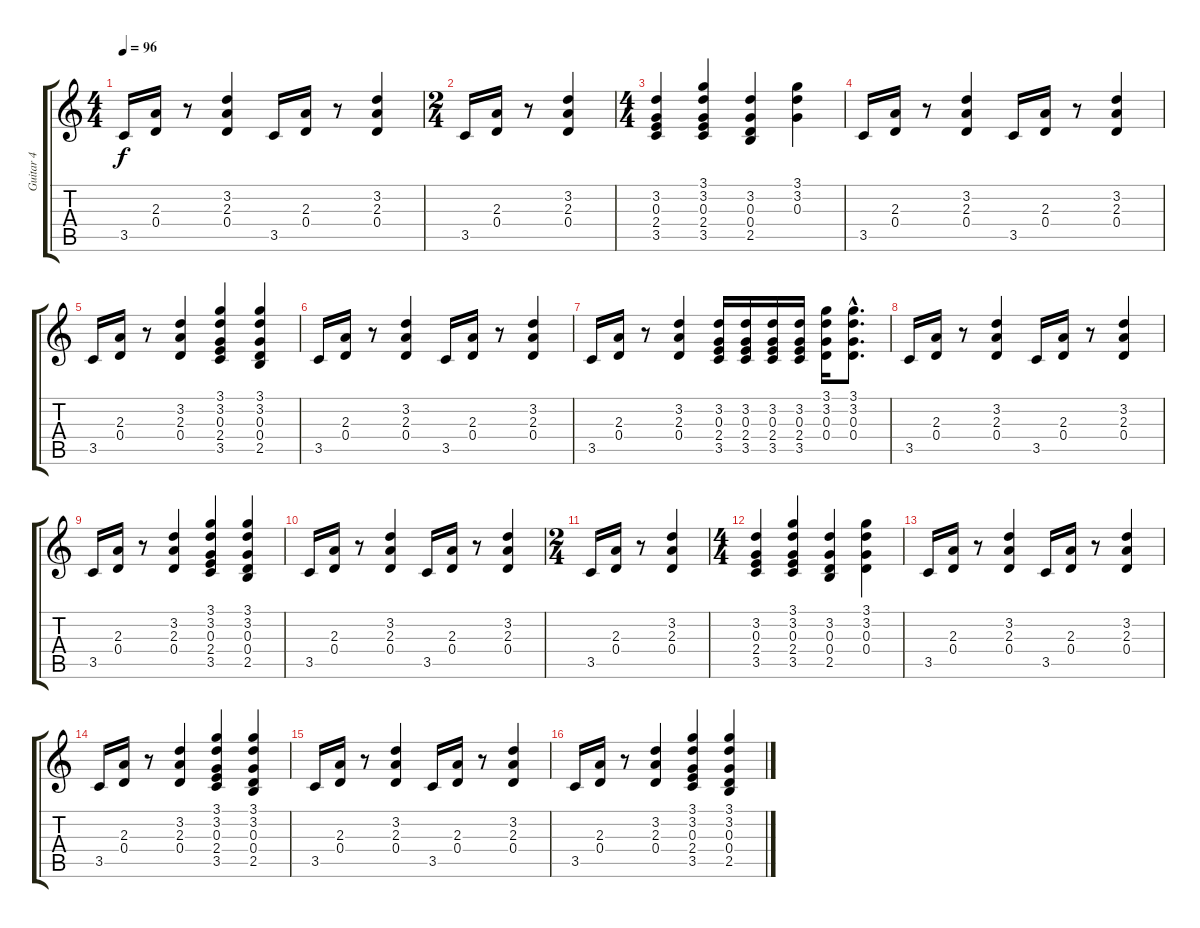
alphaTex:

\track ("Guitar 4" "Guitar 4") {instrument overdrivenguitar}
\staff {score tabs}
\tuning (E4 B3 G3 D3 A2 D2) {hide}
\ts (4 4)
\tempo 96
\clef g2
\ks c
3.5.16{dy f} (2.3 0.4).16 r.8 (3.2 2.3 0.4).4 3.5.16 (2.3 0.4).16 r.8 (3.2 2.3 0.4).4 |
\ts (2 4)
3.5.16{instrument electricguitarmuted} (2.3 0.4).16{instrument overdrivenguitar} r.8 (3.2 2.3 0.4).4 |
\ts (4 4)
(3.2 0.3 2.4 3.5).4 (3.1 3.2 0.3 2.4 3.5).4 (3.2 0.3 0.4 2.5).4 (3.1 3.2 0.3).4 |
3.5.16{instrument electricguitarmuted} (2.3 0.4).16{instrument overdrivenguitar} r.8 (3.2 2.3 0.4).4 3.5.16{instrument electricguitarmuted} (2.3 0.4).16{instrument overdrivenguitar} r.8 (3.2 2.3 0.4).4 |
3.5.16{instrument electricguitarmuted} (2.3 0.4).16{instrument overdrivenguitar} r.8 (3.2 2.3 0.4).4 (3.1 3.2 0.3 2.4 3.5).4 (3.1 3.2 0.3 0.4 2.5).4 |
3.5.16 (2.3 0.4).16 r.8 (3.2 2.3 0.4).4 3.5.16 (2.3 0.4).16 r.8 (3.2 2.3 0.4).4 |
3.5.16 (2.3 0.4).16 r.8 (3.2 2.3 0.4).4 (3.2 0.3 2.4 3.5).16 (3.2 0.3 2.4 3.5).16 (3.2 0.3 2.4 3.5).16 (3.2 0.3 2.4 3.5).16 (3.1 3.2 0.3 0.4).16 (3.1{hac} 3.2{hac} 0.3{hac} 0.4{hac}).8{d} |
3.5.16 (2.3 0.4).16 r.8 (3.2 2.3 0.4).4 3.5.16 (2.3 0.4).16 r.8 (3.2 2.3 0.4).4 |
3.5.16 (2.3 0.4).16 r.8 (3.2 2.3 0.4).4 (3.1 3.2 0.3 2.4 3.5).4 (3.1 3.2 0.3 0.4 2.5).4 |
3.5.16 (2.3 0.4).16 r.8 (3.2 2.3 0.4).4 3.5.16 (2.3 0.4).16 r.8 (3.2 2.3 0.4).4 |
\ts (2 4)
3.5.16 (2.3 0.4).16 r.8 (3.2 2.3 0.4).4 |
\ts (4 4)
(3.2 0.3 2.4 3.5).4 (3.1 3.2 0.3 2.4 3.5).4 (3.2 0.3 0.4 2.5).4 (3.1 3.2 0.3 0.4).4 |
3.5.16 (2.3 0.4).16 r.8 (3.2 2.3 0.4).4 3.5.16 (2.3 0.4).16 r.8 (3.2 2.3 0.4).4 |
3.5.16 (2.3 0.4).16 r.8 (3.2 2.3 0.4).4 (3.1 3.2 0.3 2.4 3.5).4 (3.1 3.2 0.3 0.4 2.5).4 |
3.5.16 (2.3 0.4).16 r.8 (3.2 2.3 0.4).4 3.5.16 (2.3 0.4).16 r.8 (3.2 2.3 0.4).4 |
3.5.16 (2.3 0.4).16 r.8 (3.2 2.3 0.4).4 (3.1 3.2 0.3 2.4 3.5).4 (3.1 3.2 0.3 0.4 2.5).4
